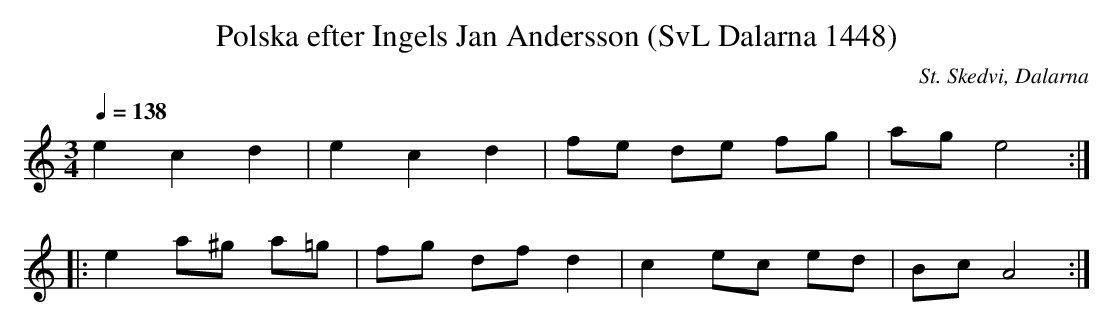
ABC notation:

X:1
T:Polska efter Ingels Jan Andersson (SvL Dalarna 1448)
O:St. Skedvi, Dalarna
M:3/4
L:1/8
Q:1/4=138
K:Am
e2 c2 d2|e2 c2 d2|fe de fg|ag e4:|
|:e2 a^g a=g|fg df d2|c2 ec ed|Bc A4:|
